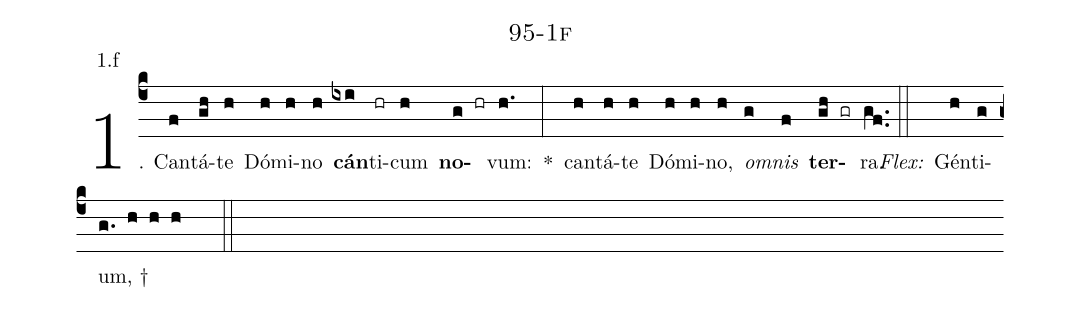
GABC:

name: 95-1f;
annotation: 1.f;
%%
(c4)1. Can(f)tá(gh)te(h) Dó(h)mi(h)no(h) <b>cán</b>(ixi)ti(hr)cum(h) <b>no</b>(g hr)vum:(h.) *(:) can(h)tá(h)te(h) Dó(h)mi(h)no,(h) <i>om</i>(g)<i>nis</i>(f) <b>ter</b>(gh gr)ra.(gf..) (::)
<i>Flex:</i>()  Gén(h)ti(g)um, †(g. h h h  ::)
